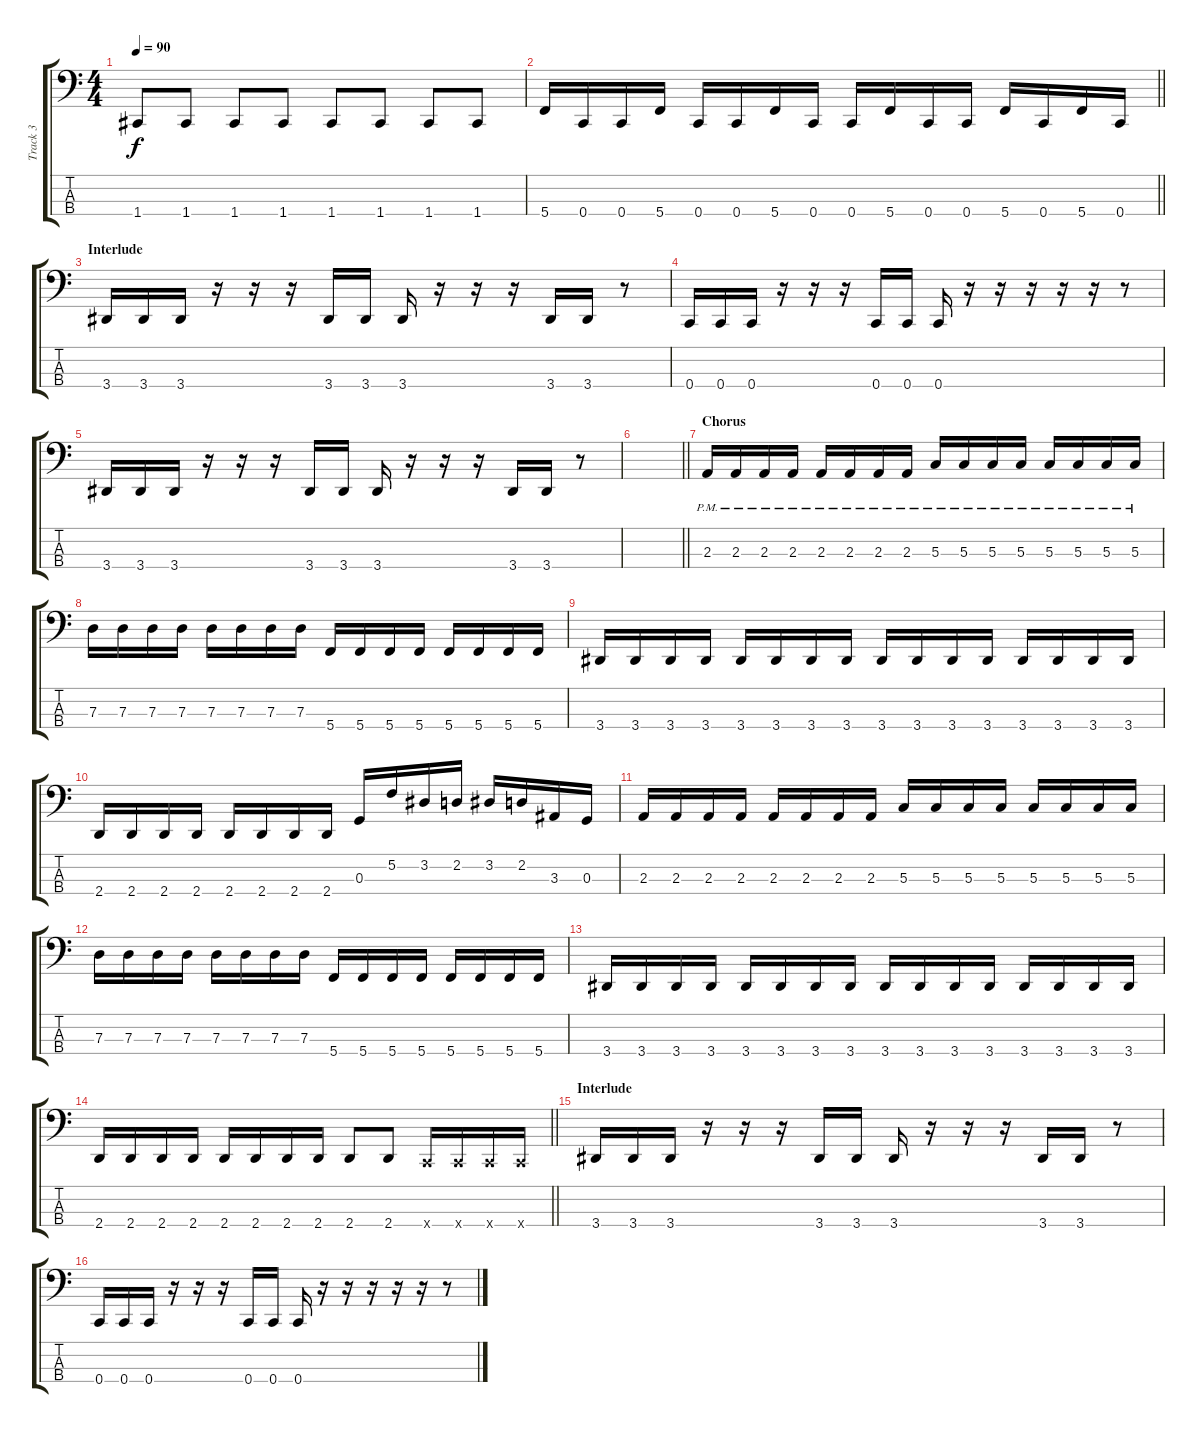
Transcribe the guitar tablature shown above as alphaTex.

\track ("Track 3" "Track 3") {instrument electricbasspick}
\staff {score tabs}
\tuning (F2 C2 G1 C1) {hide}
\ts (4 4)
\tempo 90
\clef f4
\ks c
1.4.8{dy f} 1.4.8 1.4.8 1.4.8 1.4.8 1.4.8 1.4.8 1.4.8 |
\barLineRight lightlight
5.4.16 0.4.16 0.4.16 5.4.16 0.4.16 0.4.16 5.4.16 0.4.16 0.4.16 5.4.16 0.4.16 0.4.16 5.4.16 0.4.16 5.4.16 0.4.16 |
\section ("" "Interlude")
3.4.16 3.4.16 3.4.16 r.16 r.16 r.16 3.4.16 3.4.16 3.4.16 r.16 r.16 r.16 3.4.16 3.4.16 r.8 |
0.4.16 0.4.16 0.4.16 r.16 r.16 r.16 0.4.16 0.4.16 0.4.16 r.16 r.16 r.16 r.16 r.16 r.8 |
3.4.16 3.4.16 3.4.16 r.16 r.16 r.16 3.4.16 3.4.16 3.4.16 r.16 r.16 r.16 3.4.16 3.4.16 r.8 |
\barLineRight lightlight
|
\section ("" "Chorus")
2.3{pm}.16 2.3{pm}.16 2.3{pm}.16 2.3{pm}.16 2.3{pm}.16 2.3{pm}.16 2.3{pm}.16 2.3{pm}.16 5.3{pm}.16 5.3{pm}.16 5.3{pm}.16 5.3{pm}.16 5.3{pm}.16 5.3{pm}.16 5.3{pm}.16 5.3{pm}.16 |
7.3.16 7.3.16 7.3.16 7.3.16 7.3.16 7.3.16 7.3.16 7.3.16 5.4.16 5.4.16 5.4.16 5.4.16 5.4.16 5.4.16 5.4.16 5.4.16 |
3.4.16 3.4.16 3.4.16 3.4.16 3.4.16 3.4.16 3.4.16 3.4.16 3.4.16 3.4.16 3.4.16 3.4.16 3.4.16 3.4.16 3.4.16 3.4.16 |
2.4.16 2.4.16 2.4.16 2.4.16 2.4.16 2.4.16 2.4.16 2.4.16 0.3.16 5.2.16 3.2.16 2.2.16 3.2.16 2.2.16 3.3.16 0.3.16 |
2.3.16 2.3.16 2.3.16 2.3.16 2.3.16 2.3.16 2.3.16 2.3.16 5.3.16 5.3.16 5.3.16 5.3.16 5.3.16 5.3.16 5.3.16 5.3.16 |
7.3.16 7.3.16 7.3.16 7.3.16 7.3.16 7.3.16 7.3.16 7.3.16 5.4.16 5.4.16 5.4.16 5.4.16 5.4.16 5.4.16 5.4.16 5.4.16 |
3.4.16 3.4.16 3.4.16 3.4.16 3.4.16 3.4.16 3.4.16 3.4.16 3.4.16 3.4.16 3.4.16 3.4.16 3.4.16 3.4.16 3.4.16 3.4.16 |
\barLineRight lightlight
2.4.16 2.4.16 2.4.16 2.4.16 2.4.16 2.4.16 2.4.16 2.4.16 2.4.8 2.4.8 0.4{x}.16 0.4{x}.16 0.4{x}.16 0.4{x}.16 |
\section ("" "Interlude")
3.4.16 3.4.16 3.4.16 r.16 r.16 r.16 3.4.16 3.4.16 3.4.16 r.16 r.16 r.16 3.4.16 3.4.16 r.8 |
0.4.16 0.4.16 0.4.16 r.16 r.16 r.16 0.4.16 0.4.16 0.4.16 r.16 r.16 r.16 r.16 r.16 r.8
